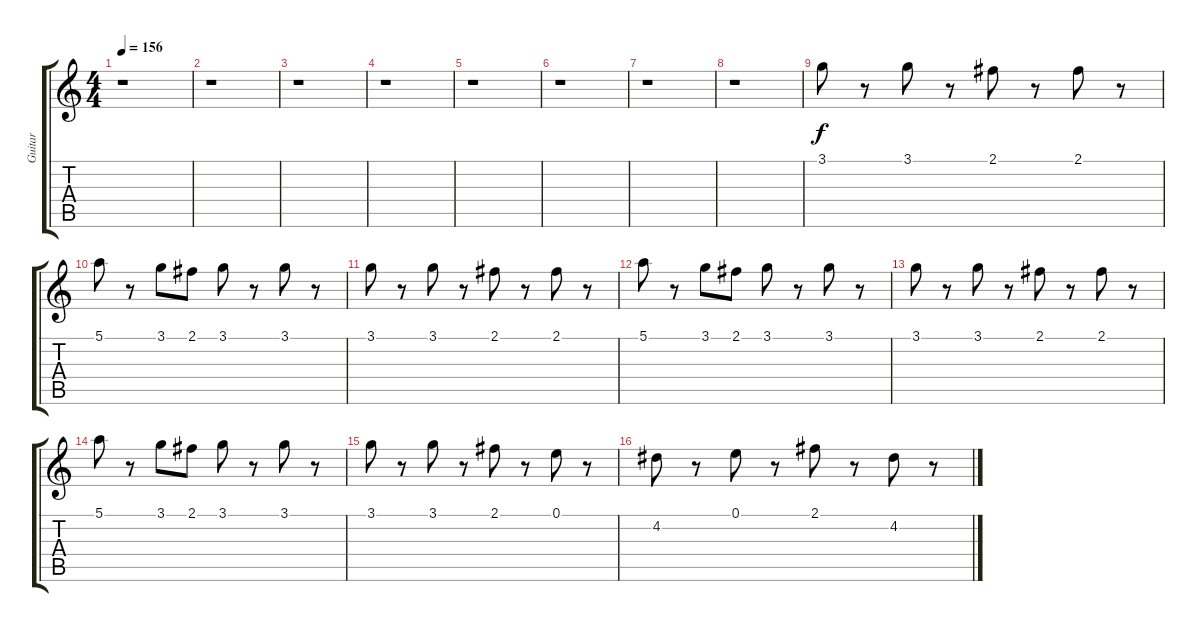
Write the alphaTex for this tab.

\track (" Guitar" " Guitar") {instrument distortionguitar}
\staff {score tabs}
\tuning (E4 B3 G3 D3 A2 E2) {hide}
\ts (4 4)
\tempo 156
\clef g2
\ks c
r.1{dy f} |
r.1 |
r.1 |
r.1 |
r.1 |
r.1 |
r.1 |
r.1 |
3.1.8 r.8 3.1.8 r.8 2.1.8 r.8 2.1.8 r.8 |
5.1.8 r.8 3.1.8 2.1.8 3.1.8 r.8 3.1.8 r.8 |
3.1.8 r.8 3.1.8 r.8 2.1.8 r.8 2.1.8 r.8 |
5.1.8 r.8 3.1.8 2.1.8 3.1.8 r.8 3.1.8 r.8 |
3.1.8 r.8 3.1.8 r.8 2.1.8 r.8 2.1.8 r.8 |
5.1.8 r.8 3.1.8 2.1.8 3.1.8 r.8 3.1.8 r.8 |
3.1.8 r.8 3.1.8 r.8 2.1.8 r.8 0.1.8 r.8 |
4.2.8 r.8 0.1.8 r.8 2.1.8 r.8 4.2.8 r.8
